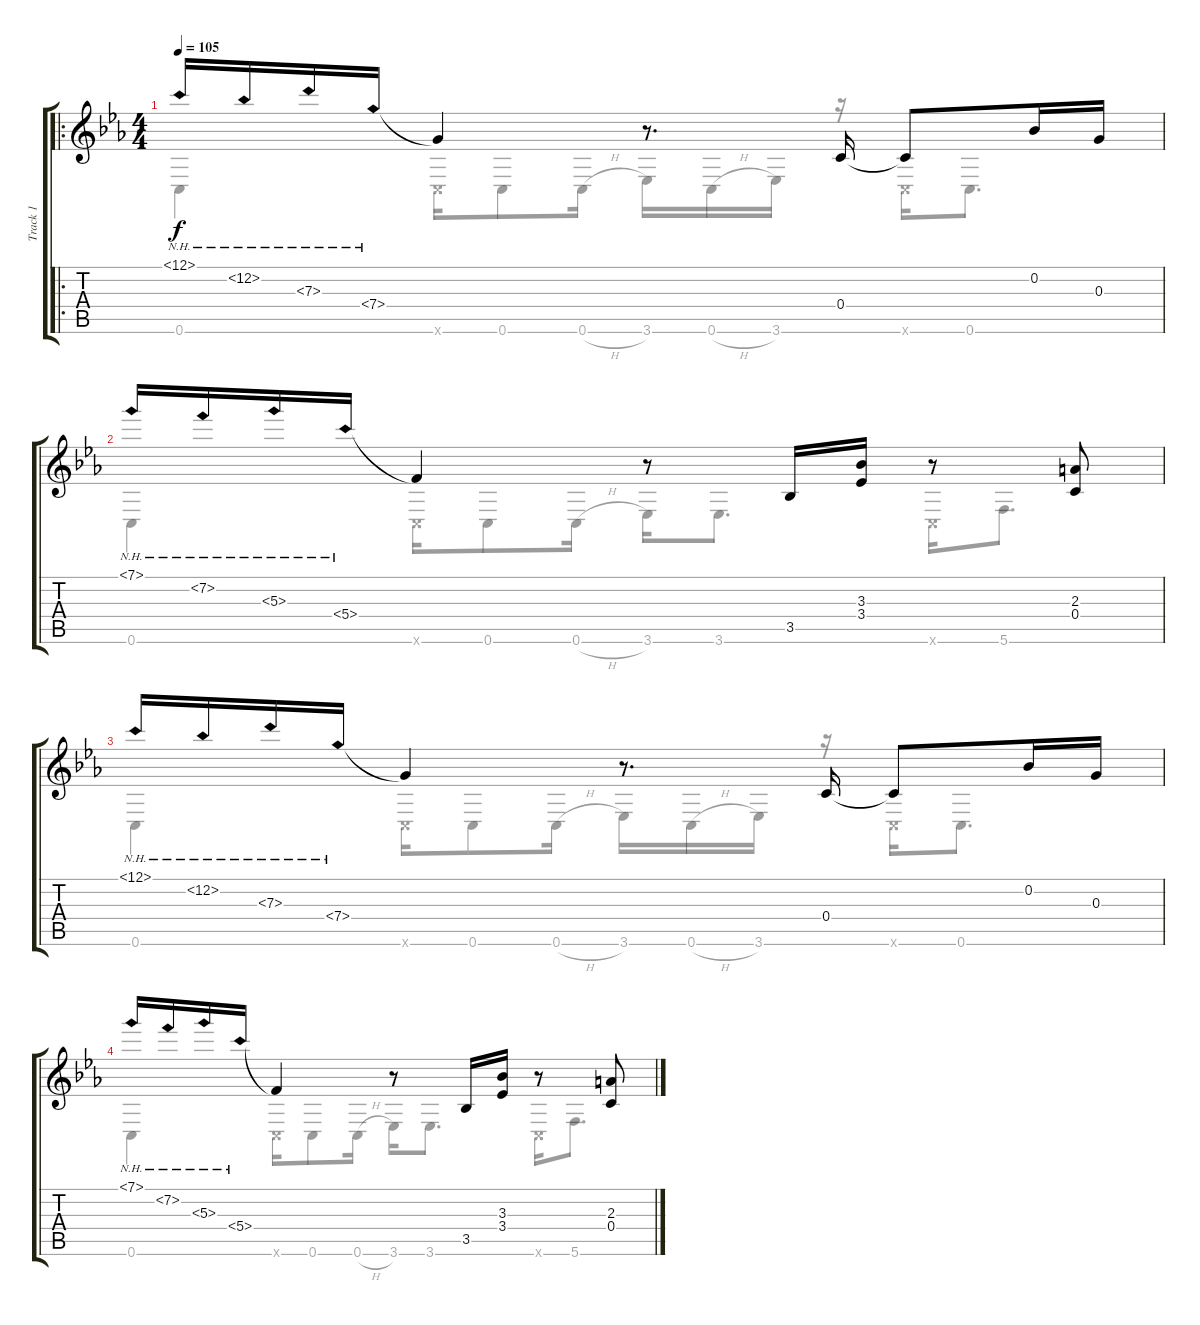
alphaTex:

\track ("Track 1" "Track 1") {instrument acousticguitarsteel}
\staff {score tabs}
\tuning (C4 Bb3 G3 C3 G2 C2) {hide}
\voice
\ro
\ts (4 4)
\tempo 105
\clef g2
\ks cminor
12.1{nh}.16{dy f instrument acousticguitarsteel} 12.2{nh}.16 7.3{nh}.16 7.4{nh}.16 7.4{t}.4 r.8{d} 0.4.16 0.4{t}.8 0.2.16 0.3.16 |
7.1{nh}.16 7.2{nh}.16 5.3{nh}.16 5.4{nh}.16 5.4{t}.4 r.8 3.5.16 (3.3 3.4).16 r.8 (2.3 0.4).8 |
12.1{nh}.16 12.2{nh}.16 7.3{nh}.16 7.4{nh}.16 7.4{t}.4 r.8{d} 0.4.16 0.4{t}.8 0.2.16 0.3.16 |
7.1{nh}.16 7.2{nh}.16 5.3{nh}.16 5.4{nh}.16 5.4{t}.4 r.8 3.5.16 (3.3 3.4).16 r.8 (2.3 0.4).8
\voice
\clef g2
\ottava regular
\simile none
\ks cminor
0.6.4{dy f} 0.6{x}.16 0.6.8 0.6{h}.16 3.6.16 0.6{h}.16 3.6.16 r.16 0.6{x}.16 0.6.8{d} |
0.6.4 0.6{x}.16 0.6.8 0.6{h}.16 3.6.16 3.6.8{d} 0.6{x}.16 5.6.8{d} |
0.6.4 0.6{x}.16 0.6.8 0.6{h}.16 3.6.16 0.6{h}.16 3.6.16 r.16 0.6{x}.16 0.6.8{d} |
0.6.4 0.6{x}.16 0.6.8 0.6{h}.16 3.6.16 3.6.8{d} 0.6{x}.16 5.6.8{d}
